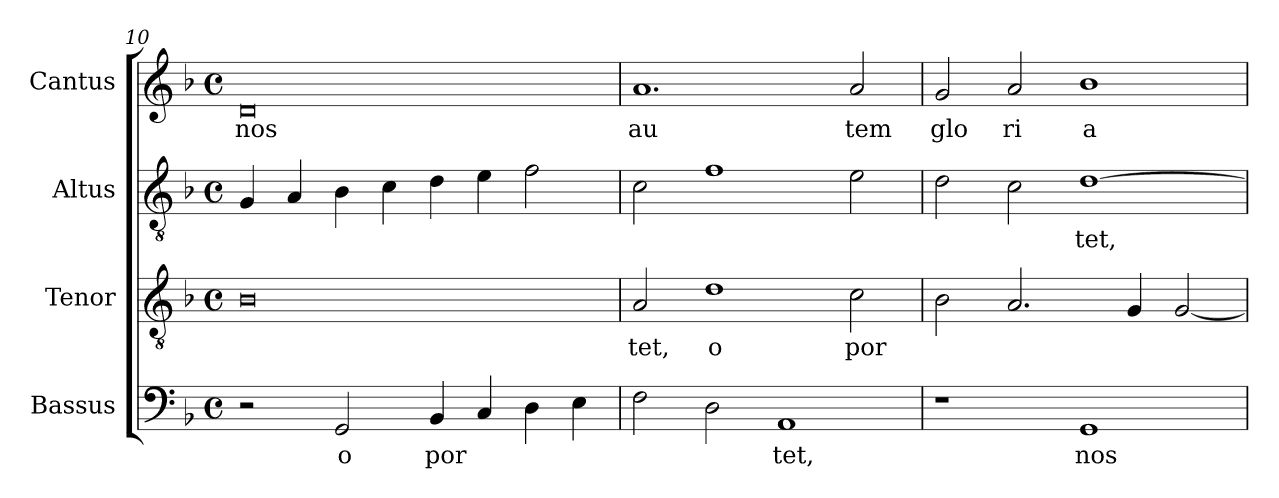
**kern	**text	**kern	**text	**kern	**text	**kern	**text
*part4	*part4	*part3	*part3	*part2	*part2	*part1	*part1
*staff4	*staff4	*staff3	*staff3	*staff2	*staff2	*staff1	*staff1
*I"Bassus	*	*I"Tenor	*	*I"Altus	*	*I"Cantus	*
*clefF4	*	*clefGv2	*	*clefGv2	*	*clefG2	*
*k[b-]	*	*k[b-]	*	*k[b-]	*	*k[b-]	*
*F:	*	*F:	*	*F:	*	*F:	*
*M4/4	*	*M4/4	*	*M4/4	*	*M4/4	*
*met(c)	*	*met(c)	*	*met(c)	*	*met(c)	*
=10	=10	=10	=10	=10	=10	=10	=10
!	!	!	!	!	!	!	!LO:LY:b:cj
2r	.	0B-	.	4G/	.	0d	nos
.	.	.	.	4A/	.	.	.
!	!LO:LY:b:cj	!	!	!	!	!	!
2GG/	o	.	.	4B-\	.	.	.
.	.	.	.	4c\	.	.	.
!	!LO:LY:b	!	!	!	!	!	!
4BB-/	por	.	.	4d\	.	.	.
4C/	.	.	.	4e\	.	.	.
4D\	.	.	.	2f\	.	.	.
4E\	.	.	.	.	.	.	.
=11	=11	=11	=11	=11	=11	=11	=11
!	!	!	!LO:LY:b:cj	!	!	!	!LO:LY:b:cj
2F\	.	2A/	tet,	2c\	.	1.a	au
!	!	!	!LO:LY:b:cj	!	!	!	!
2D\	.	1d	o	1f	.	.	.
!	!LO:LY:b:cj	!	!	!	!	!	!
1AA	tet,	.	.	.	.	.	.
!	!	!	!LO:LY:b	!	!	!	!LO:LY:b:cj
.	.	2c\	por	2e\	.	2a/	tem
=12	=12	=12	=12	=12	=12	=12	=12
!	!	!	!	!	!	!	!LO:LY:b:cj
1r	.	2B-\	.	2d\	.	2g/	glo
!	!	!	!	!	!	!	!LO:LY:b:cj
.	.	2.A/	.	2c\	.	2a/	ri
!	!LO:LY:b:cj	!	!	!	!LO:LY:b:cj	!	!LO:LY:b:cj
1GG	nos	.	.	[<1d	tet,	1b-	a
.	.	4G/	.	.	.	.	.
.	.	[>2G/	.	.	.	.	.
=	=	=	=	=	=	=	=
*-	*-	*-	*-	*-	*-	*-	*-
